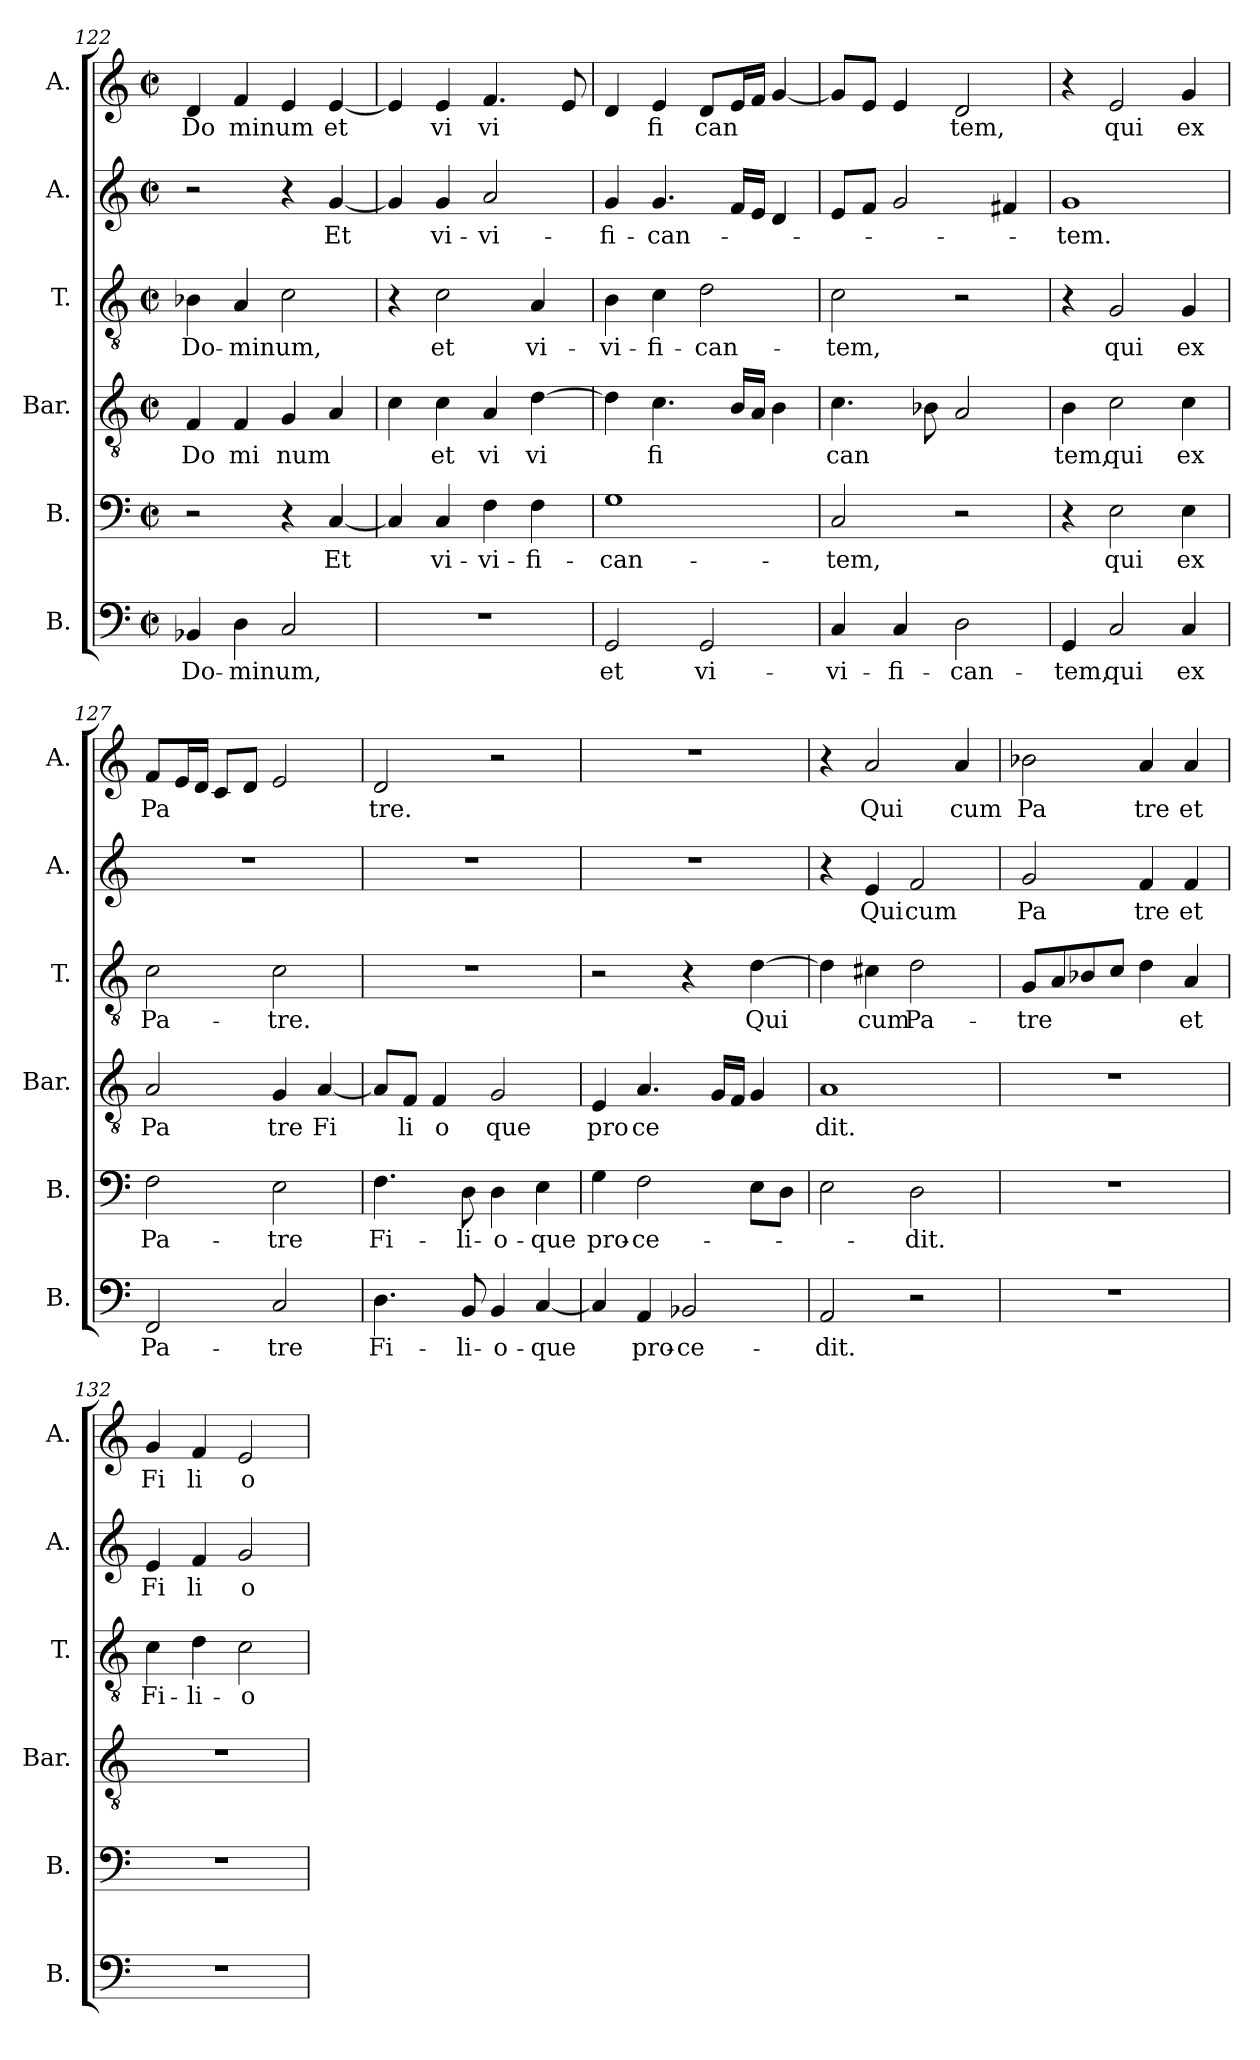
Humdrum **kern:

**kern	**text	**kern	**text	**kern	**text	**kern	**text	**kern	**text	**kern	**text
*part6	*part6	*part5	*part5	*part4	*part4	*part3	*part3	*part2	*part2	*part1	*part1
*staff6	*staff6	*staff5	*staff5	*staff4	*staff4	*staff3	*staff3	*staff2	*staff2	*staff1	*staff1
*I"B.	*	*I"B.	*	*I"Bar.	*	*I"T.	*	*I"A.	*	*I"A.	*
*I'B.	*	*I'B.	*	*I'Bar.	*	*I'T.	*	*I'A.	*	*I'A.	*
*clefF4	*	*clefF4	*	*clefGv2	*	*clefGv2	*	*clefG2	*	*clefG2	*
*k[]	*	*k[]	*	*	*	*	*	*	*	*	*
*C:	*	*C:	*	*	*	*	*	*	*	*	*
*M2/2	*	*M2/2	*	*M2/2	*	*M2/2	*	*M2/2	*	*M2/2	*
*met(c|)	*	*met(c|)	*	*met(c|)	*	*met(c|)	*	*met(c|)	*	*met(c|)	*
=122	=122	=122	=122	=122	=122	=122	=122	=122	=122	=122	=122
!	!LO:LY:b:cj	!	!	!	!LO:LY:b:cj	!	!LO:LY:b:cj	!	!	!	!LO:LY:b:cj
4BB-X/	Do-	2r	.	4F/	Do	4B-X\	Do-	2r	.	4d/	Do
!	!LO:LY:b	!	!	!	!LO:LY:b:cj	!	!LO:LY:b	!	!	!	!LO:LY:b
4D\	-minum,	.	.	4F/	mi	4A/	-minum,	.	.	4f/	minum
!	!	!	!	!	!LO:LY:b	!	!	!	!	!	!
2C/	.	4r	.	4G/	num	2c\	.	4r	.	4e/	.
!	!	!	!LO:LY:b	!	!	!	!	!	!LO:LY:b	!	!LO:LY:b:cj
.	.	[<4C/	Et	4A/	.	.	.	[<4g/	Et	[<4e/	et
=123	=123	=123	=123	=123	=123	=123	=123	=123	=123	=123	=123
1r	.	4C/]	.	4c\	.	4r	.	4g/]	.	4e/]	.
!	!	!	!LO:LY:b:cj	!	!LO:LY:b:cj	!	!LO:LY:b:cj	!	!LO:LY:b:cj	!	!LO:LY:b:cj
.	.	4C/	vi-	4c\	et	2c\	et	4g/	vi-	4e/	vi
!	!	!	!LO:LY:b:cj	!	!LO:LY:b:cj	!	!	!	!LO:LY:b:cj	!	!LO:LY:b:cj
.	.	4F\	-vi-	4A/	vi	.	.	2a/	-vi-	4.f/	vi
!	!	!	!LO:LY:b:cj	!	!LO:LY:b:cj	!	!LO:LY:b:cj	!	!	!	!
.	.	4F\	-fi-	[>4d\	vi	4A/	vi-	.	.	.	.
.	.	.	.	.	.	.	.	.	.	8e/	.
=124	=124	=124	=124	=124	=124	=124	=124	=124	=124	=124	=124
!	!LO:LY:b:cj	!	!LO:LY:b:cj	!	!	!	!LO:LY:b:cj	!	!LO:LY:b:cj	!	!
2GG/	et	1G	-can-	4d\]	.	4B\	-vi-	4g/	-fi-	4d/	.
!	!	!	!	!	!LO:LY:b:cj	!	!LO:LY:b:cj	!	!LO:LY:b	!	!LO:LY:b:cj
.	.	.	.	4.c\	fi	4c\	-fi-	4.g/	-can-	4e/	fi
!	!LO:LY:b:cj	!	!	!	!	!	!LO:LY:b:cj	!	!	!	!LO:LY:b
2GG/	vi-	.	.	.	.	2d\	-can-	.	.	8d/L	can
.	.	.	.	16B/L	.	.	.	16f/L	.	16e/	.
.	.	.	.	16A/J	.	.	.	16e/J	.	16f/J	.
.	.	.	.	4B\	.	.	.	4d/	.	[<4g/	.
=125	=125	=125	=125	=125	=125	=125	=125	=125	=125	=125	=125
!	!LO:LY:b:cj	!	!LO:LY:b:cj	!	!LO:LY:b	!	!LO:LY:b:cj	!	!	!	!
4C/	-vi-	2C/	-tem,	4.c\	can	2c\	-tem,	8e/L	.	8g/L]	.
.	.	.	.	.	.	.	.	8f/J	.	8e/J	.
!	!LO:LY:b:cj	!	!	!	!	!	!	!	!	!	!
4C/	-fi-	.	.	.	.	.	.	2g/	.	4e/	.
.	.	.	.	8B-X\	.	.	.	.	.	.	.
!	!LO:LY:b:cj	!	!	!	!	!	!	!	!	!	!LO:LY:b:cj
2D\	-can-	2r	.	2A/	.	2r	.	.	.	2d/	tem,
.	.	.	.	.	.	.	.	4f#/	.	.	.
=126	=126	=126	=126	=126	=126	=126	=126	=126	=126	=126	=126
!	!LO:LY:b:cj	!	!	!	!LO:LY:b:cj	!	!	!	!LO:LY:b:cj	!	!
4GG/	-tem,	4r	.	4B\	tem,	4r	.	1g	-tem.	4r	.
!	!LO:LY:b:cj	!	!LO:LY:b:cj	!	!LO:LY:b:cj	!	!LO:LY:b:cj	!	!	!	!LO:LY:b:cj
2C/	qui	2E\	qui	2c\	qui	2G/	qui	.	.	2e/	qui
!	!LO:LY:b:cj	!	!LO:LY:b:cj	!	!LO:LY:b:cj	!	!LO:LY:b:cj	!	!	!	!LO:LY:b:cj
4C/	ex	4E\	ex	4c\	ex	4G/	ex	.	.	4g/	ex
!!LO:LB:g=z
=127	=127	=127	=127	=127	=127	=127	=127	=127	=127	=127	=127
!	!LO:LY:b:cj	!	!LO:LY:b:cj	!	!LO:LY:b:cj	!	!LO:LY:b:cj	!	!	!	!LO:LY:b
2FF/	Pa-	2F\	Pa-	2A/	Pa	2c\	Pa-	1r	.	8f/L	Pa
.	.	.	.	.	.	.	.	.	.	16e/	.
.	.	.	.	.	.	.	.	.	.	16d/J	.
.	.	.	.	.	.	.	.	.	.	8c/L	.
.	.	.	.	.	.	.	.	.	.	8d/J	.
!	!LO:LY:b:cj	!	!LO:LY:b:cj	!	!LO:LY:b:cj	!	!LO:LY:b:cj	!	!	!	!
2C/	-tre	2E\	-tre	4G/	tre	2c\	-tre.	.	.	2e/	.
!	!	!	!	!	!LO:LY:b:cj	!	!	!	!	!	!
.	.	.	.	[<4A/	Fi	.	.	.	.	.	.
=128	=128	=128	=128	=128	=128	=128	=128	=128	=128	=128	=128
!	!LO:LY:b:cj	!	!LO:LY:b:cj	!	!	!	!	!	!	!	!LO:LY:b:cj
4.D\	Fi-	4.F\	Fi-	8A/L]	.	1r	.	1r	.	2d/	tre.
!	!	!	!	!	!LO:LY:b:cj	!	!	!	!	!	!
.	.	.	.	8F/J	li	.	.	.	.	.	.
!	!	!	!	!	!LO:LY:b:cj	!	!	!	!	!	!
.	.	.	.	4F/	o	.	.	.	.	.	.
!	!LO:LY:b:cj	!	!LO:LY:b:cj	!	!	!	!	!	!	!	!
8BB/	-li-	8D\	-li-	.	.	.	.	.	.	.	.
!	!LO:LY:b:cj	!	!LO:LY:b:cj	!	!LO:LY:b:cj	!	!	!	!	!	!
4BB/	-o-	4D\	-o-	2G/	que	.	.	.	.	2r	.
!	!LO:LY:b	!	!LO:LY:b:cj	!	!	!	!	!	!	!	!
[<4C/	-que	4E\	-que	.	.	.	.	.	.	.	.
=129	=129	=129	=129	=129	=129	=129	=129	=129	=129	=129	=129
!	!	!	!LO:LY:b:cj	!	!LO:LY:b:cj	!	!	!	!	!	!
4C/]	.	4G\	pro-	4E/	pro	2r	.	1r	.	1r	.
!	!LO:LY:b:cj	!	!LO:LY:b:cj	!	!LO:LY:b:cj	!	!	!	!	!	!
4AA/	pro-	2F\	-ce-	4.A/	ce	.	.	.	.	.	.
!	!LO:LY:b:cj	!	!	!	!	!	!	!	!	!	!
2BB-X/	-ce-	.	.	.	.	4r	.	.	.	.	.
.	.	.	.	16G/L	.	.	.	.	.	.	.
.	.	.	.	16F/J	.	.	.	.	.	.	.
!	!	!	!	!	!	!	!LO:LY:b	!	!	!	!
.	.	8E\L	.	4G/	.	[>4d\	Qui	.	.	.	.
.	.	8D\J	.	.	.	.	.	.	.	.	.
=130	=130	=130	=130	=130	=130	=130	=130	=130	=130	=130	=130
!	!LO:LY:b:cj	!	!	!	!LO:LY:b:cj	!	!	!	!	!	!
2AA/	-dit.	2E\	.	1A	dit.	4d\]	.	4r	.	4r	.
!	!	!	!	!	!	!	!LO:LY:b:cj	!	!LO:LY:b:cj	!	!LO:LY:b:cj
.	.	.	.	.	.	4c#X\	cum	4e/	Qui	2a/	Qui
!	!	!	!LO:LY:b:cj	!	!	!	!LO:LY:b:cj	!	!LO:LY:b:cj	!	!
2r	.	2D\	-dit.	.	.	2d\	Pa-	2f/	cum	.	.
!	!	!	!	!	!	!	!	!	!	!	!LO:LY:b:cj
.	.	.	.	.	.	.	.	.	.	4a/	cum
=131	=131	=131	=131	=131	=131	=131	=131	=131	=131	=131	=131
!	!	!	!	!	!	!	!LO:LY:b	!	!LO:LY:b:cj	!	!LO:LY:b:cj
1r	.	1r	.	1r	.	8G/L	-tre	2g/	Pa	2b-X\	Pa
.	.	.	.	.	.	8A/	.	.	.	.	.
.	.	.	.	.	.	8B-X/	.	.	.	.	.
.	.	.	.	.	.	8c/J	.	.	.	.	.
!	!	!	!	!	!	!	!	!	!LO:LY:b:cj	!	!LO:LY:b:cj
.	.	.	.	.	.	4d\	.	4f/	tre	4a/	tre
!	!	!	!	!	!	!	!LO:LY:b:cj	!	!LO:LY:b:cj	!	!LO:LY:b:cj
.	.	.	.	.	.	4A/	et	4f/	et	4a/	et
=132	=132	=132	=132	=132	=132	=132	=132	=132	=132	=132	=132
!	!	!	!	!	!	!	!LO:LY:b:cj	!	!LO:LY:b:cj	!	!LO:LY:b:cj
1r	.	1r	.	1r	.	4c\	Fi-	4e/	Fi	4g/	Fi
!	!	!	!	!	!	!	!LO:LY:b:cj	!	!LO:LY:b:cj	!	!LO:LY:b:cj
.	.	.	.	.	.	4d\	-li-	4f/	li	4f/	li
!	!	!	!	!	!	!	!LO:LY:b:cj	!	!LO:LY:b:cj	!	!LO:LY:b:cj
.	.	.	.	.	.	2c\	-o	2g/	o	2e/	o
=	=	=	=	=	=	=	=	=	=	=	=
*-	*-	*-	*-	*-	*-	*-	*-	*-	*-	*-	*-
